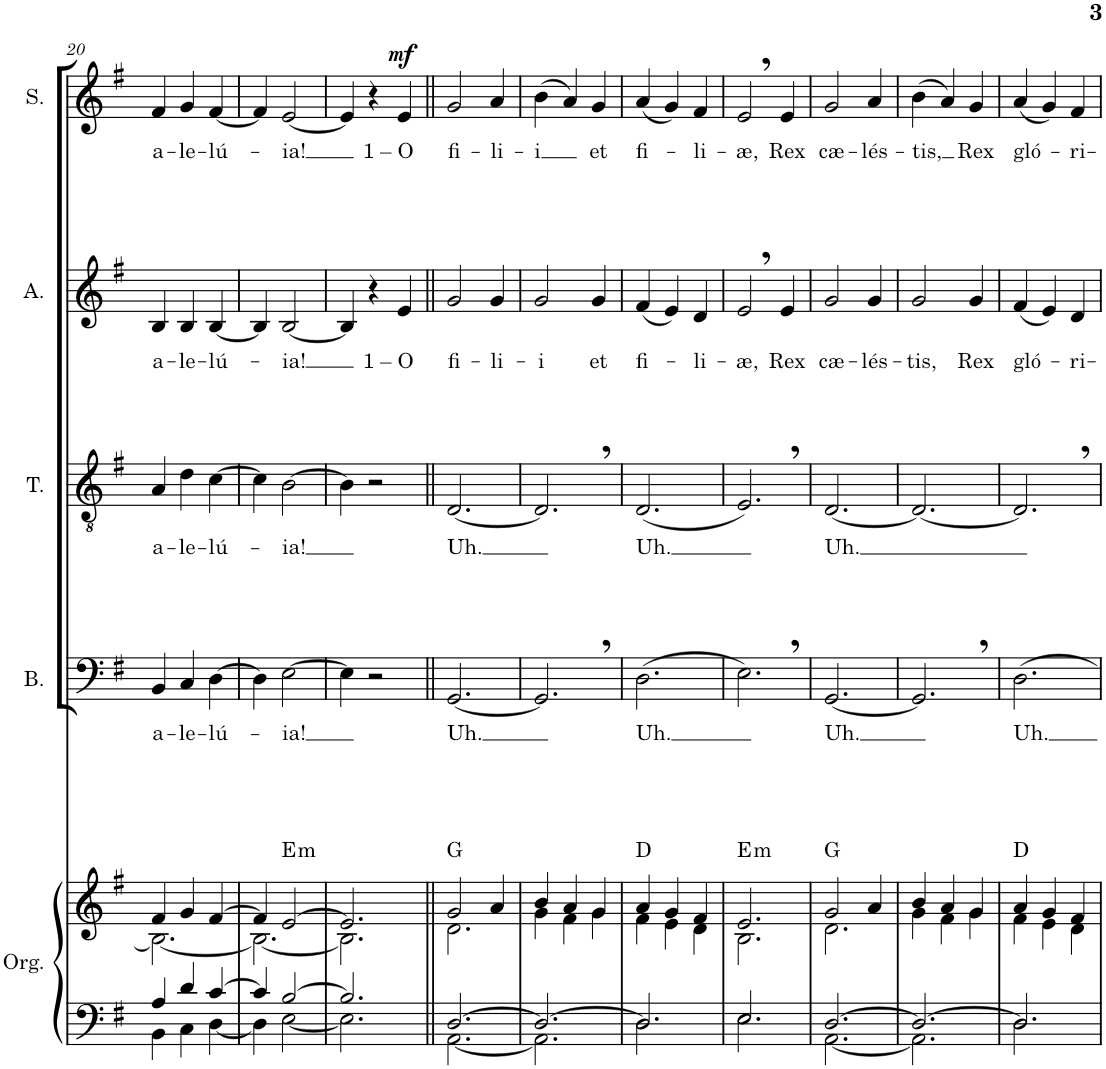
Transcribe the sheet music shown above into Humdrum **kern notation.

**kern	**kern	**harte	**kern	**text	**kern	**text	**kern	**text	**kern	**text	**dynam
*part5	*part5	*part5	*part4	*part4	*part3	*part3	*part2	*part2	*part1	*part1	*part1
*staff6	*staff5	*	*staff4	*staff4	*staff3	*staff3	*staff2	*staff2	*staff1	*staff1	*staff1
*I"Órgano	*	*	*I"Bajo	*	*I"Tenor	*	*I"Alto	*	*I"Soprano	*	*
*	*	*	*I'B.	*	*I'T.	*	*I'A.	*	*I'S.	*	*
!!LO:PB:g=z
*clefF4	*clefG2	*	*clefF4	*	*clefGv2	*	*clefG2	*	*clefG2	*	*
*k[f#]	*k[f#]	*	*k[f#]	*	*k[f#]	*	*k[f#]	*	*k[f#]	*	*
*M3/4	*M3/4	*	*M3/4	*	*M3/4	*	*M3/4	*	*M3/4	*	*
=20	=20	=20	=20	=20	=20	=20	=20	=20	=20	=20	=20
*^	*^	*	*	*	*	*	*	*	*	*	*
!	!	!	!	!	!	!LO:LY:b	!	!LO:LY:b	!	!LO:LY:b	!	!LO:LY:b	!
4A/	4BB\	4f#/	2.B\_	.	4BB/	a-	4A/	a-	4B/	a-	4f#/	a-	.
!	!	!	!	!	!	!LO:LY:b	!	!LO:LY:b	!	!LO:LY:b	!	!LO:LY:b	!
4d/	4C\	4g/	.	.	4C/	-le-	4d\	-le-	4B/	-le-	4g/	-le-	.
!	!	!	!	!	!	!LO:LY:b	!	!LO:LY:b	!	!LO:LY:b	!	!LO:LY:b	!
[4c/	[4D\	[4f#/	.	.	[4D\	-lú-	[4c\	-lú-	[4B/	-lú-	[4f#/	-lú-	.
=21	=21	=21	=21	=21	=21	=21	=21	=21	=21	=21	=21	=21	=21
4c/]	4D\]	4f#/]	2.B\_	.	4D\]	.	4c\]	.	4B/]	.	4f#/]	.	.
!	!	!	!	!LO:H:kt=m	!	!LO:LY:b	!	!LO:LY:b	!	!LO:LY:b	!	!LO:LY:b	!
[2B/	[2E\	[2e/	.	E:min	[2E\	-ia!	[2B\	-ia!	[2B/	-ia!	[2e/	-ia!	.
=22	=22	=22	=22	=22	=22	=22	=22	=22	=22	=22	=22	=22	=22
2.B/]	2.E\]	2.e/]	2.B\]	.	4E\]	.	4B\]	.	4B/]	.	4e/]	.	.
.	.	.	.	.	2r	.	2r	.	4r	.	4r	.	.
!	!	!	!	!	!	!	!	!	!	!LO:LY:b	!	!LO:LY:b	!LO:DY:a
.	.	.	.	.	.	.	.	.	4e/	1 – O	4e/	1 – O	mf
=23||	=23||	=23||	=23||	=23||	=23||	=23||	=23||	=23||	=23||	=23||	=23||	=23||	=23||
!	!	!	!	!	!	!LO:LY:b	!	!LO:LY:b	!	!LO:LY:b	!	!LO:LY:b	!
[2.D/	[2.AA\	2g/	2.d\	G:maj	[2.GG/	Uh.	[2.D/	Uh.	2g/	fi-	2g/	fi-	.
!	!	!	!	!	!	!	!	!	!	!LO:LY:b	!	!LO:LY:b	!
.	.	4a/	.	.	.	.	.	.	4g/	-li-	4a/	-li-	.
=24	=24	=24	=24	=24	=24	=24	=24	=24	=24	=24	=24	=24	=24
!	!	!	!	!	!	!	!	!	!	!LO:LY:b	!	!LO:LY:b	!
2.D/_	2.AA\]	4b/	4g\	.	2.GG,/]	.	2.D,/]	.	2g/	-i	(4b\	-i	.
.	.	4a/	4f#\	.	.	.	.	.	.	.	4a/)	.	.
!	!	!	!	!	!	!	!	!	!	!LO:LY:b	!	!LO:LY:b	!
.	.	4g/	4g\	.	.	.	.	.	4g/	et	4g/	et	.
=25	=25	=25	=25	=25	=25	=25	=25	=25	=25	=25	=25	=25	=25
!	!	!	!	!	!	!LO:LY:b	!	!LO:LY:b	!	!LO:LY:b	!	!LO:LY:b	!
2.D/]	2.D\	4a/	4f#\	D:maj	(2.D\	Uh.	(2.D/	Uh.	(4f#/	fi-	(4a/	fi-	.
.	.	4g/	4e\	.	.	.	.	.	4e/)	.	4g/)	.	.
!	!	!	!	!	!	!	!	!	!	!LO:LY:b	!	!LO:LY:b	!
.	.	4f#/	4d\	.	.	.	.	.	4d/	-li-	4f#/	-li-	.
=26	=26	=26	=26	=26	=26	=26	=26	=26	=26	=26	=26	=26	=26
!	!	!	!	!LO:H:kt=m	!	!	!	!	!	!LO:LY:b	!	!LO:LY:b	!
2.E/	2.E\	2.e/	2.B\	E:min	2.E,\)	.	2.E,/)	.	2e,/	-æ,	2e,/	-æ,	.
!	!	!	!	!	!	!	!	!	!	!LO:LY:b	!	!LO:LY:b	!
.	.	.	.	.	.	.	.	.	4e/	Rex	4e/	Rex	.
=27	=27	=27	=27	=27	=27	=27	=27	=27	=27	=27	=27	=27	=27
!	!	!	!	!	!	!LO:LY:b	!	!LO:LY:b	!	!LO:LY:b	!	!LO:LY:b	!
[2.D/	[2.AA\	2g/	2.d\	G:maj	[2.GG/	Uh.	[2.D/	Uh.	2g/	cæ-	2g/	cæ-	.
!	!	!	!	!	!	!	!	!	!	!LO:LY:b	!	!LO:LY:b	!
.	.	4a/	.	.	.	.	.	.	4g/	-lés-	4a/	-lés-	.
=28	=28	=28	=28	=28	=28	=28	=28	=28	=28	=28	=28	=28	=28
!	!	!	!	!	!	!	!	!	!	!LO:LY:b	!	!LO:LY:b	!
2.D/_	2.AA\]	4b/	4g\	.	2.GG,/]	.	2.D/_	.	2g/	-tis,	(4b\	-tis,	.
.	.	4a/	4f#\	.	.	.	.	.	.	.	4a/)	.	.
!	!	!	!	!	!	!	!	!	!	!LO:LY:b	!	!LO:LY:b	!
.	.	4g/	4g\	.	.	.	.	.	4g/	Rex	4g/	Rex	.
=29	=29	=29	=29	=29	=29	=29	=29	=29	=29	=29	=29	=29	=29
!	!	!	!	!	!	!LO:LY:b	!	!	!	!LO:LY:b	!	!LO:LY:b	!
2.D/]	2.D\	4a/	4f#\	D:maj	2.D\	Uh.	2.D,/]	.	(4f#/	gló-	(4a/	gló-	.
.	.	4g/	4e\	.	.	.	.	.	4e/)	.	4g/)	.	.
!	!	!	!	!	!	!	!	!	!	!LO:LY:b	!	!LO:LY:b	!
.	.	4f#/	4d\	.	.	.	.	.	4d/	-ri-	4f#/	-ri-	.
*v	*v	*	*	*	*	*	*	*	*	*	*	*	*
*	*v	*v	*	*	*	*	*	*	*	*	*	*
=	=	=	=	=	=	=	=	=	=	=	=
*-	*-	*-	*-	*-	*-	*-	*-	*-	*-	*-	*-
